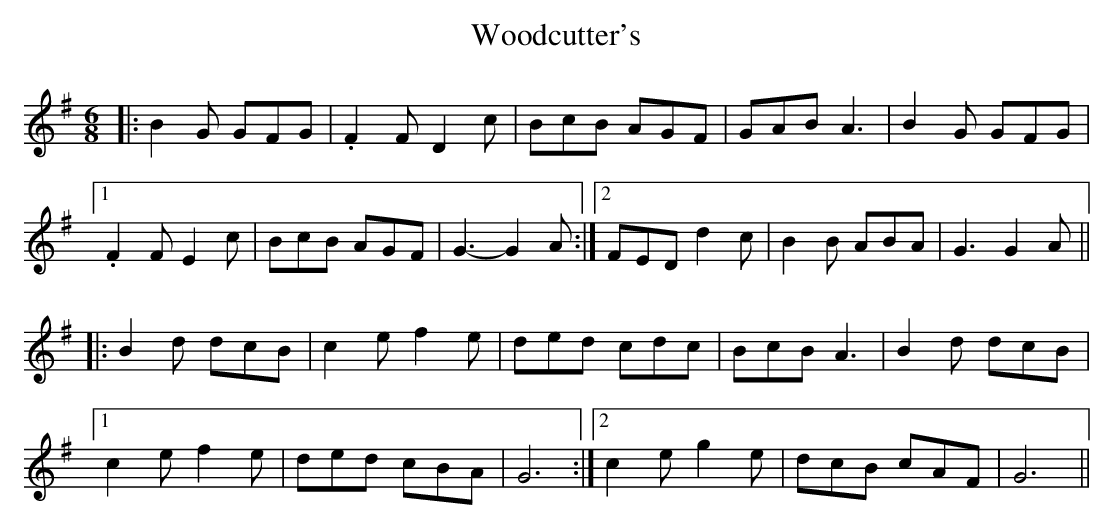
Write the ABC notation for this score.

X:1
T: Woodcutter's
M: 6/8
L: 1/8
K: Gmaj
|:B2G GFG|.F2F D2c|BcB AGF|GAB A3|B2G GFG|
[1.F2F E2c|BcB AGF|G3- G2A:|2 FED d2c|B2B ABA|G3 G2A||
|:B2d dcB|c2e f2e|ded cdc|BcB A3|B2d dcB|
[1c2e f2e|ded cBA|G6:|2 c2e g2e|dcB cAF|G6||
